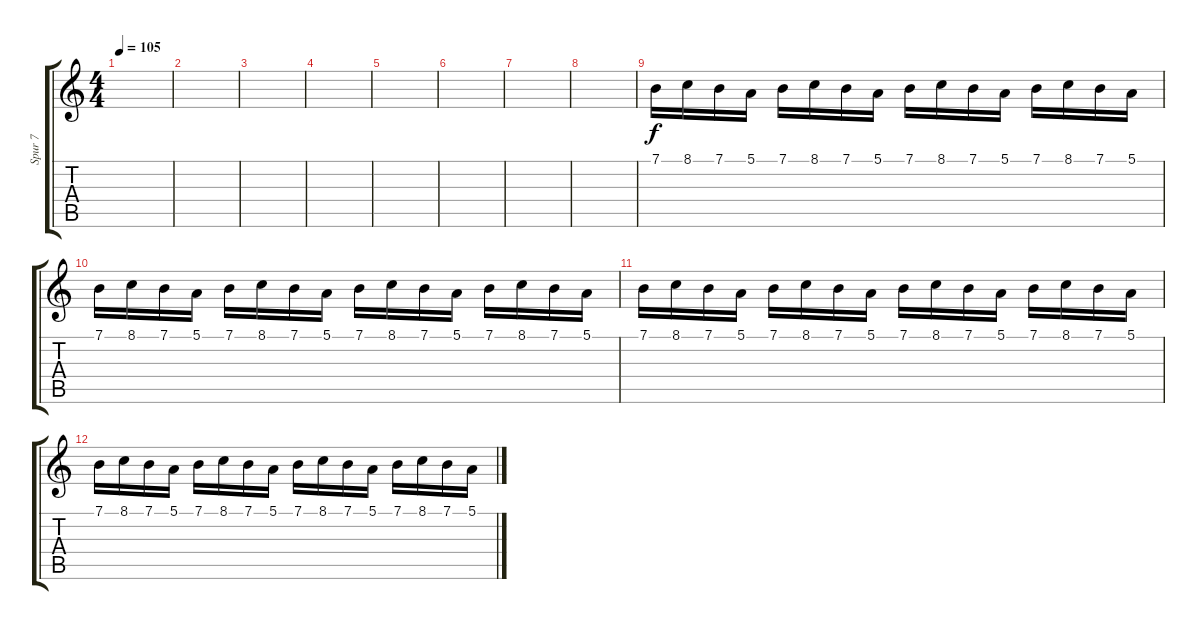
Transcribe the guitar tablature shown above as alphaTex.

\track ("Spur 7" "Spur 7") {instrument acousticgrandpiano}
\staff {score tabs}
\tuning (E4 B3 G3 D3 A2 E2) {hide}
\ts (4 4)
\tempo 105
\clef g2
\ks c
|
|
|
|
|
|
|
|
7.1.16 8.1.16 7.1.16 5.1.16 7.1.16 8.1.16 7.1.16 5.1.16 7.1.16 8.1.16 7.1.16 5.1.16 7.1.16 8.1.16 7.1.16 5.1.16 |
7.1.16 8.1.16 7.1.16 5.1.16 7.1.16 8.1.16 7.1.16 5.1.16 7.1.16 8.1.16 7.1.16 5.1.16 7.1.16 8.1.16 7.1.16 5.1.16 |
7.1.16 8.1.16 7.1.16 5.1.16 7.1.16 8.1.16 7.1.16 5.1.16 7.1.16 8.1.16 7.1.16 5.1.16 7.1.16 8.1.16 7.1.16 5.1.16 |
7.1.16 8.1.16 7.1.16 5.1.16 7.1.16 8.1.16 7.1.16 5.1.16 7.1.16 8.1.16 7.1.16 5.1.16 7.1.16 8.1.16 7.1.16 5.1.16
